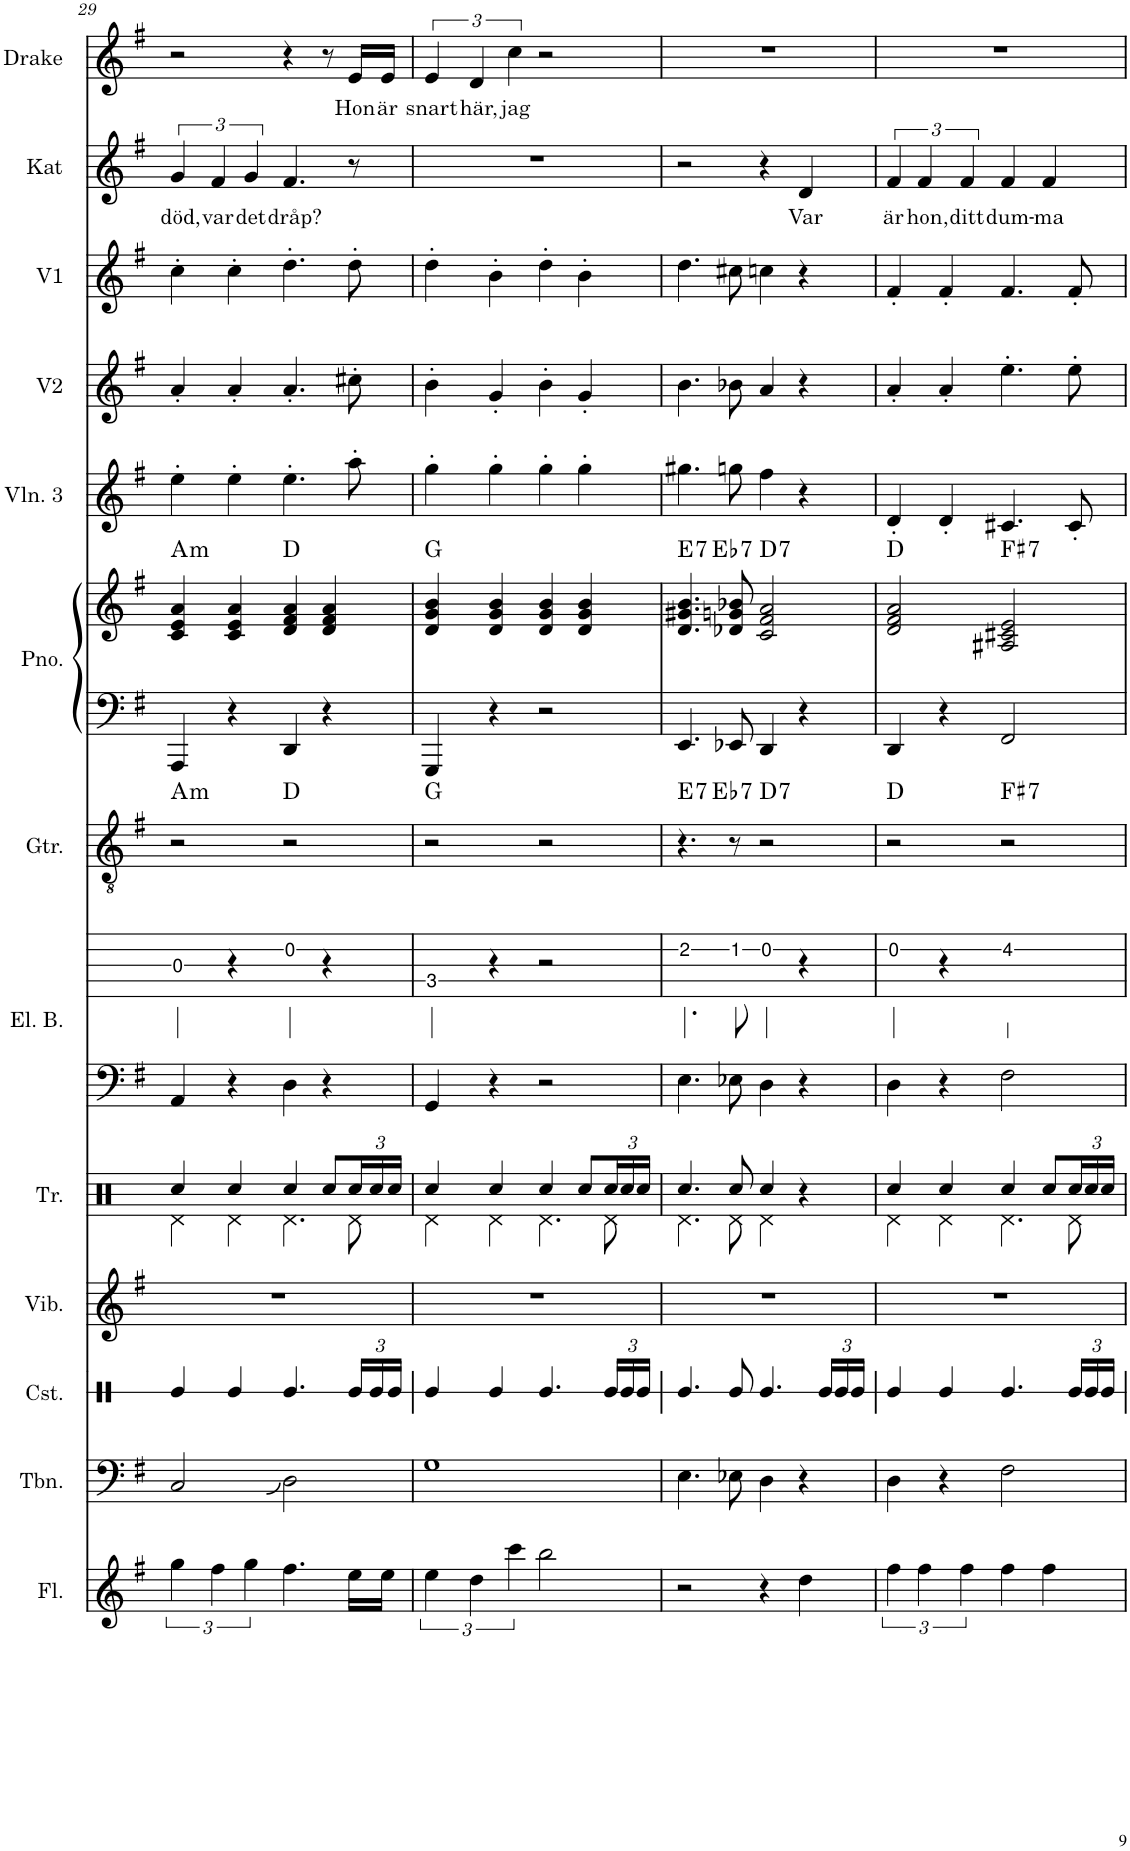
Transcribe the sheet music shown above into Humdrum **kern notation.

**kern	**kern	**kern	**kern	**kern	**kern	**kern	**kern	**harte	**kern	**kern	**harte	**kern	**kern	**kern	**kern	**text	**kern	**text
*part13	*part12	*part11	*part10	*part9	*part8	*part8	*part7	*part7	*part6	*part6	*part6	*part5	*part4	*part3	*part2	*part2	*part1	*part1
*staff15	*staff14	*staff13	*staff12	*staff11	*staff10	*staff9	*staff8	*	*staff7	*staff6	*	*staff5	*staff4	*staff3	*staff2	*staff2	*staff1	*staff1
*I"Flute	*I"Trombone	*I"Castanets	*I"Vibraphone	*I"Trummor	*I"5-str. Electric Bass	*	*I"Gitarr	*	*I"Piano	*	*	*I"Violin 3	*I"Violin 2	*I"Violin 1	*I"Kat	*	*I"Drake	*
*I'Fl.	*I'Tbn.	*I'Cst.	*I'Vib.	*I'Tr.	*I'El. B.	*	*I'Gtr.	*	*I'Pno.	*	*	*I'Vln. 3	*I'V2	*I'V1	*I'Kat	*	*I'Drake	*
!!LO:PB:g=z
*clefG2	*clefF4	*clefX	*clefG2	*clefX	*clefF4	*	*clefGv2	*	*clefF4	*clefG2	*	*clefG2	*clefG2	*clefG2	*clefG2	*	*clefG2	*
*	*	*	*	*	*Trd7c12	*Trd7c12	*	*	*	*	*	*	*	*	*	*	*	*
*k[f#]	*k[f#]	*k[]	*k[f#]	*k[]	*k[f#]	*k[f#]	*k[f#]	*	*k[f#]	*k[f#]	*	*k[f#]	*k[f#]	*k[f#]	*k[f#]	*	*k[f#]	*
*M4/4	*M4/4	*M4/4	*M4/4	*M4/4	*M4/4	*M4/4	*M4/4	*	*M4/4	*M4/4	*	*M4/4	*M4/4	*M4/4	*M4/4	*	*M4/4	*
=29	=29	=29	=29	=29	=29	=29	=29	=29	=29	=29	=29	=29	=29	=29	=29	=29	=29	=29
*	*	*	*	*^	*	*	*	*	*	*	*	*	*	*	*	*	*	*
!	!	!	!	!	!	!	!	!	!LO:H:kt=m	!	!	!LO:H:kt=m	!	!	!	!	!LO:LY:b	!	!
6gg\	2C/	4Re/	1r	4Rcc/	4Rd\	4AA/	4AA\	2r	A:min	4AAA/	4c/ 4e/ 4a/	A:min	4ee'\	4a'/	4cc'\	6g/	död,	2r	.
!	!	!	!	!	!	!	!	!	!	!	!	!	!	!	!	!	!LO:LY:b	!	!
6ff#\	.	.	.	.	.	.	.	.	.	.	.	.	.	.	.	6f#/	var	.	.
.	.	4Re/	.	4Rcc/	4Rd\	4r	4r	.	.	4r	4c/ 4e/ 4a/	.	4ee'\	4a'/	4cc'\	.	.	.	.
!	!	!	!	!	!	!	!	!	!	!	!	!	!	!	!	!	!LO:LY:b	!	!
6gg\	.	.	.	.	.	.	.	.	.	.	.	.	.	.	.	6g/	det	.	.
!	!	!	!	!	!	!	!	!	!	!	!	!	!	!	!	!	!LO:LY:b	!	!
4.ff#\	2D\	4.Re/	.	4Rcc/	4.Rd\	4D\	4D\	2r	D:maj	4DD/	4d/ 4f#/ 4a/	D:maj	4.ee'\	4.a'/	4.dd'\	4.f#/	dråp?	4r	.
.	.	.	.	8Rcc/L	.	4r	4r	.	.	4r	4d/ 4f#/ 4a/	.	.	.	.	.	.	8r	.
*	*	*Xbrackettup	*	*Xbrackettup	*	*	*	*	*	*	*	*	*	*	*	*	*	*	*
!	!	!	!	!	!	!	!	!	!	!	!	!	!	!	!	!	!	!	!LO:LY:b
16ee\LL	.	24Re/LL	.	24Rcc/L	8Rd\	.	.	.	.	.	.	.	8aa'\	8cc#X'\	8dd'\	8r	.	16e/LL	Hon
.	.	24Re/	.	24Rcc/	.	.	.	.	.	.	.	.	.	.	.	.	.	.	.
!	!	!	!	!	!	!	!	!	!	!	!	!	!	!	!	!	!	!	!LO:LY:b
16ee\JJ	.	.	.	.	.	.	.	.	.	.	.	.	.	.	.	.	.	16e/JJ	är
.	.	24Re/JJ	.	24Rcc/JJ	.	.	.	.	.	.	.	.	.	.	.	.	.	.	.
=30	=30	=30	=30	=30	=30	=30	=30	=30	=30	=30	=30	=30	=30	=30	=30	=30	=30	=30	=30
!	!	!	!	!	!	!	!	!	!	!	!	!	!	!	!	!	!	!	!LO:LY:b
6ee\	1G	4Re/	1r	4Rcc/	4Rd\	4GG/	4GG\	2r	G:maj	4GGG/	4d/ 4g/ 4b/	G:maj	4gg'\	4b'\	4dd'\	1r	.	6e/	snart
!	!	!	!	!	!	!	!	!	!	!	!	!	!	!	!	!	!	!	!LO:LY:b
6dd\	.	.	.	.	.	.	.	.	.	.	.	.	.	.	.	.	.	6d/	här,
.	.	4Re/	.	4Rcc/	4Rd\	4r	4r	.	.	4r	4d/ 4g/ 4b/	.	4gg'\	4g'/	4b'\	.	.	.	.
!	!	!	!	!	!	!	!	!	!	!	!	!	!	!	!	!	!	!	!LO:LY:b
6ccc\	.	.	.	.	.	.	.	.	.	.	.	.	.	.	.	.	.	6cc\	jag
2bb\	.	4.Re/	.	4Rcc/	4.Rd\	2r	2r	2r	.	2r	4d/ 4g/ 4b/	.	4gg'\	4b'\	4dd'\	.	.	2r	.
.	.	.	.	8Rcc/L	.	.	.	.	.	.	4d/ 4g/ 4b/	.	4gg'\	4g'/	4b'\	.	.	.	.
.	.	24Re/LL	.	24Rcc/L	8Rd\	.	.	.	.	.	.	.	.	.	.	.	.	.	.
.	.	24Re/	.	24Rcc/	.	.	.	.	.	.	.	.	.	.	.	.	.	.	.
.	.	24Re/JJ	.	24Rcc/JJ	.	.	.	.	.	.	.	.	.	.	.	.	.	.	.
=31	=31	=31	=31	=31	=31	=31	=31	=31	=31	=31	=31	=31	=31	=31	=31	=31	=31	=31	=31
!	!	!	!	!	!	!	!	!	!LO:H:kt=7	!	!	!LO:H:kt=7	!	!	!	!	!	!	!
*	*	*	*	*	*	*	*	*^	*	*	*^	*	*	*	*	*	*	*	*
2r	4.E\	4.Re/	1r	4.Rcc/	4.Rd\	4.E\	4.E\	4.r	4ryy	E:7	4.EE/	4.d/ 4.g#X/ 4.b/	4ryy	E:7	4.gg#X\	4.b\	4.dd\	2r	.	1r	.
!	!	!	!	!	!	!	!	!	!	!LO:H:kt=7	!	!	!	!LO:H:kt=7	!	!	!	!	!	!	!
.	.	.	.	.	.	.	.	.	2.ryy	Eb:7	.	.	2.ryy	Eb:7	.	.	.	.	.	.	.
.	8E-X\	8Re/	.	8Rcc/	8Rd\	8E-X\	8E-X\	8r	.	.	8EE-X/	8d-X/ 8gn/ 8b-X/	.	.	8ggn\	8b-X\	8cc#X\	.	.	.	.
!	!	!	!	!	!	!	!	!	!	!LO:H:kt=7	!	!	!	!LO:H:kt=7	!	!	!	!	!	!	!
4r	4D\	4.Re/	.	4Rcc/	4Rd\	4D\	4D\	2r	.	D:7	4DD/	2c/ 2f#/ 2a/	.	D:7	4ff#\	4a/	4ccn\	4r	.	.	.
!	!	!	!	!	!	!	!	!	!	!	!	!	!	!	!	!	!	!	!LO:LY:b	!	!
4dd\	4r	.	.	4r	4ryy	4r	4r	.	.	.	4r	.	.	.	4r	4r	4r	4d/	Var	.	.
.	.	24Re/LL	.	.	.	.	.	.	.	.	.	.	.	.	.	.	.	.	.	.	.
.	.	24Re/	.	.	.	.	.	.	.	.	.	.	.	.	.	.	.	.	.	.	.
.	.	24Re/JJ	.	.	.	.	.	.	.	.	.	.	.	.	.	.	.	.	.	.	.
=32	=32	=32	=32	=32	=32	=32	=32	=32	=32	=32	=32	=32	=32	=32	=32	=32	=32	=32	=32	=32	=32
!	!	!	!	!	!	!	!	!	!	!	!	!	!	!	!	!	!	!	!LO:LY:b	!	!
*	*	*	*	*	*	*	*	*v	*v	*	*	*v	*v	*	*	*	*	*	*	*	*
6ff#\	4D\	4Re/	1r	4Rcc/	4Rd\	4D\	4D\	2r	D:maj	4DD/	2d/ 2f#/ 2a/	D:maj	4d'/	4a'/	4f#'/	6f#/	är	1r	.
!	!	!	!	!	!	!	!	!	!	!	!	!	!	!	!	!	!LO:LY:b	!	!
6ff#\	.	.	.	.	.	.	.	.	.	.	.	.	.	.	.	6f#/	hon,	.	.
.	4r	4Re/	.	4Rcc/	4Rd\	4r	4r	.	.	4r	.	.	4d'/	4a'/	4f#'/	.	.	.	.
!	!	!	!	!	!	!	!	!	!	!	!	!	!	!	!	!	!LO:LY:b	!	!
6ff#\	.	.	.	.	.	.	.	.	.	.	.	.	.	.	.	6f#/	ditt	.	.
!	!	!	!	!	!	!	!	!	!LO:H:kt=7	!	!	!LO:H:kt=7	!	!	!	!	!LO:LY:b	!	!
4ff#\	2F#\	4.Re/	.	4Rcc/	4.Rd\	2F#\	2F#\	2r	F#:7	2FF#/	2A#X/ 2c#X/ 2e/	F#:7	4.c#X/	4.ee'\	4.f#/	4f#/	dum-	.	.
!	!	!	!	!	!	!	!	!	!	!	!	!	!	!	!	!	!LO:LY:b	!	!
4ff#\	.	.	.	8Rcc/L	.	.	.	.	.	.	.	.	.	.	.	4f#/	-ma	.	.
.	.	24Re/LL	.	24Rcc/L	8Rd\	.	.	.	.	.	.	.	8c#'/	8ee'\	8f#'/	.	.	.	.
.	.	24Re/	.	24Rcc/	.	.	.	.	.	.	.	.	.	.	.	.	.	.	.
.	.	24Re/JJ	.	24Rcc/JJ	.	.	.	.	.	.	.	.	.	.	.	.	.	.	.
*	*	*	*	*v	*v	*	*	*	*	*	*	*	*	*	*	*	*	*	*
=	=	=	=	=	=	=	=	=	=	=	=	=	=	=	=	=	=	=
*-	*-	*-	*-	*-	*-	*-	*-	*-	*-	*-	*-	*-	*-	*-	*-	*-	*-	*-
